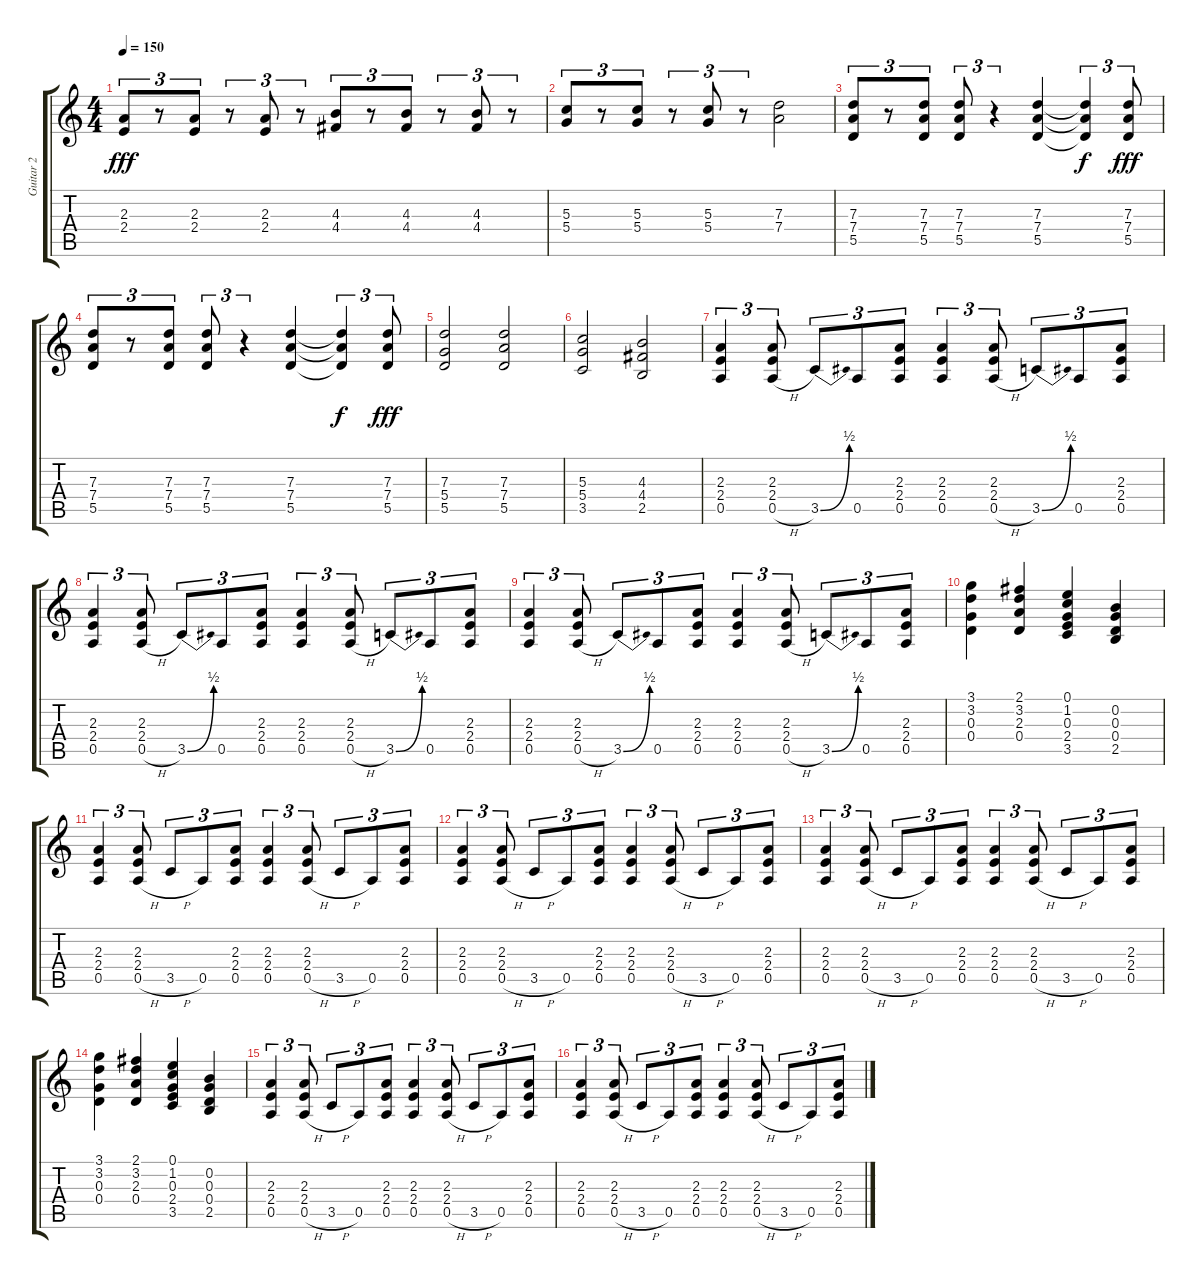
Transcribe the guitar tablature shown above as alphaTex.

\track ("Guitar 2" "Guitar 2") {instrument distortionguitar}
\staff {score tabs}
\tuning (E4 B3 G3 D3 A2 E2) {hide}
\ts (4 4)
\tempo 150
\clef g2
\ks c
(2.3 2.4).8{tu (3 2) dy fff} r.8{tu (3 2)} (2.3 2.4).8{tu (3 2)} r.8{tu (3 2)} (2.3 2.4).8{tu (3 2)} r.8{tu (3 2)} (4.3 4.4).8{tu (3 2)} r.8{tu (3 2)} (4.3 4.4).8{tu (3 2)} r.8{tu (3 2)} (4.3 4.4).8{tu (3 2)} r.8{tu (3 2)} |
(5.3 5.4).8{tu (3 2)} r.8{tu (3 2)} (5.3 5.4).8{tu (3 2)} r.8{tu (3 2)} (5.3 5.4).8{tu (3 2)} r.8{tu (3 2)} (7.3 7.4).2 |
(7.3 7.4 5.5).8{tu (3 2)} r.8{tu (3 2)} (7.3 7.4 5.5).8{tu (3 2)} (7.3 7.4 5.5).8{tu (3 2)} r.4{tu (3 2)} (7.3 7.4 5.5).4 (7.3{t} 7.4{t} 5.5{t}).4{tu (3 2) dy f} (7.3 7.4 5.5).8{tu (3 2) dy fff} |
(7.3 7.4 5.5).8{tu (3 2)} r.8{tu (3 2)} (7.3 7.4 5.5).8{tu (3 2)} (7.3 7.4 5.5).8{tu (3 2)} r.4{tu (3 2)} (7.3 7.4 5.5).4 (7.3{t} 7.4{t} 5.5{t}).4{tu (3 2) dy f} (7.3 7.4 5.5).8{tu (3 2) dy fff} |
(7.3 5.4 5.5).2 (7.3 7.4 5.5).2 |
(5.3 5.4 3.5).2 (4.3 4.4 2.5).2 |
(2.3 2.4 0.5).4{tu (3 2)} (2.3 2.4 0.5{h}).8{tu (3 2)} 3.5{be (bend 0 0 60 2)}.8{tu (3 2)} 0.5.8{tu (3 2)} (2.3 2.4 0.5).8{tu (3 2)} (2.3 2.4 0.5).4{tu (3 2)} (2.3 2.4 0.5{h}).8{tu (3 2)} 3.5{be (bend 0 0 60 2)}.8{tu (3 2)} 0.5.8{tu (3 2)} (2.3 2.4 0.5).8{tu (3 2)} |
(2.3 2.4 0.5).4{tu (3 2)} (2.3 2.4 0.5{h}).8{tu (3 2)} 3.5{be (bend 0 0 60 2)}.8{tu (3 2)} 0.5.8{tu (3 2)} (2.3 2.4 0.5).8{tu (3 2)} (2.3 2.4 0.5).4{tu (3 2)} (2.3 2.4 0.5{h}).8{tu (3 2)} 3.5{be (bend 0 0 60 2)}.8{tu (3 2)} 0.5.8{tu (3 2)} (2.3 2.4 0.5).8{tu (3 2)} |
(2.3 2.4 0.5).4{tu (3 2)} (2.3 2.4 0.5{h}).8{tu (3 2)} 3.5{be (bend 0 0 60 2)}.8{tu (3 2)} 0.5.8{tu (3 2)} (2.3 2.4 0.5).8{tu (3 2)} (2.3 2.4 0.5).4{tu (3 2)} (2.3 2.4 0.5{h}).8{tu (3 2)} 3.5{be (bend 0 0 60 2)}.8{tu (3 2)} 0.5.8{tu (3 2)} (2.3 2.4 0.5).8{tu (3 2)} |
(3.1 3.2 0.3 0.4).4 (2.1 3.2 2.3 0.4).4 (0.1 1.2 0.3 2.4 3.5).4 (0.2 0.3 0.4 2.5).4 |
(2.3 2.4 0.5).4{tu (3 2)} (2.3 2.4 0.5{h}).8{tu (3 2)} 3.5{h}.8{tu (3 2)} 0.5.8{tu (3 2)} (2.3 2.4 0.5).8{tu (3 2)} (2.3 2.4 0.5).4{tu (3 2)} (2.3 2.4 0.5{h}).8{tu (3 2)} 3.5{h}.8{tu (3 2)} 0.5.8{tu (3 2)} (2.3 2.4 0.5).8{tu (3 2)} |
(2.3 2.4 0.5).4{tu (3 2)} (2.3 2.4 0.5{h}).8{tu (3 2)} 3.5{h}.8{tu (3 2)} 0.5.8{tu (3 2)} (2.3 2.4 0.5).8{tu (3 2)} (2.3 2.4 0.5).4{tu (3 2)} (2.3 2.4 0.5{h}).8{tu (3 2)} 3.5{h}.8{tu (3 2)} 0.5.8{tu (3 2)} (2.3 2.4 0.5).8{tu (3 2)} |
(2.3 2.4 0.5).4{tu (3 2)} (2.3 2.4 0.5{h}).8{tu (3 2)} 3.5{h}.8{tu (3 2)} 0.5.8{tu (3 2)} (2.3 2.4 0.5).8{tu (3 2)} (2.3 2.4 0.5).4{tu (3 2)} (2.3 2.4 0.5{h}).8{tu (3 2)} 3.5{h}.8{tu (3 2)} 0.5.8{tu (3 2)} (2.3 2.4 0.5).8{tu (3 2)} |
(3.1 3.2 0.3 0.4).4 (2.1 3.2 2.3 0.4).4 (0.1 1.2 0.3 2.4 3.5).4 (0.2 0.3 0.4 2.5).4 |
(2.3 2.4 0.5).4{tu (3 2)} (2.3 2.4 0.5{h}).8{tu (3 2)} 3.5{h}.8{tu (3 2)} 0.5.8{tu (3 2)} (2.3 2.4 0.5).8{tu (3 2)} (2.3 2.4 0.5).4{tu (3 2)} (2.3 2.4 0.5{h}).8{tu (3 2)} 3.5{h}.8{tu (3 2)} 0.5.8{tu (3 2)} (2.3 2.4 0.5).8{tu (3 2)} |
(2.3 2.4 0.5).4{tu (3 2)} (2.3 2.4 0.5{h}).8{tu (3 2)} 3.5{h}.8{tu (3 2)} 0.5.8{tu (3 2)} (2.3 2.4 0.5).8{tu (3 2)} (2.3 2.4 0.5).4{tu (3 2)} (2.3 2.4 0.5{h}).8{tu (3 2)} 3.5{h}.8{tu (3 2)} 0.5.8{tu (3 2)} (2.3 2.4 0.5).8{tu (3 2)}
